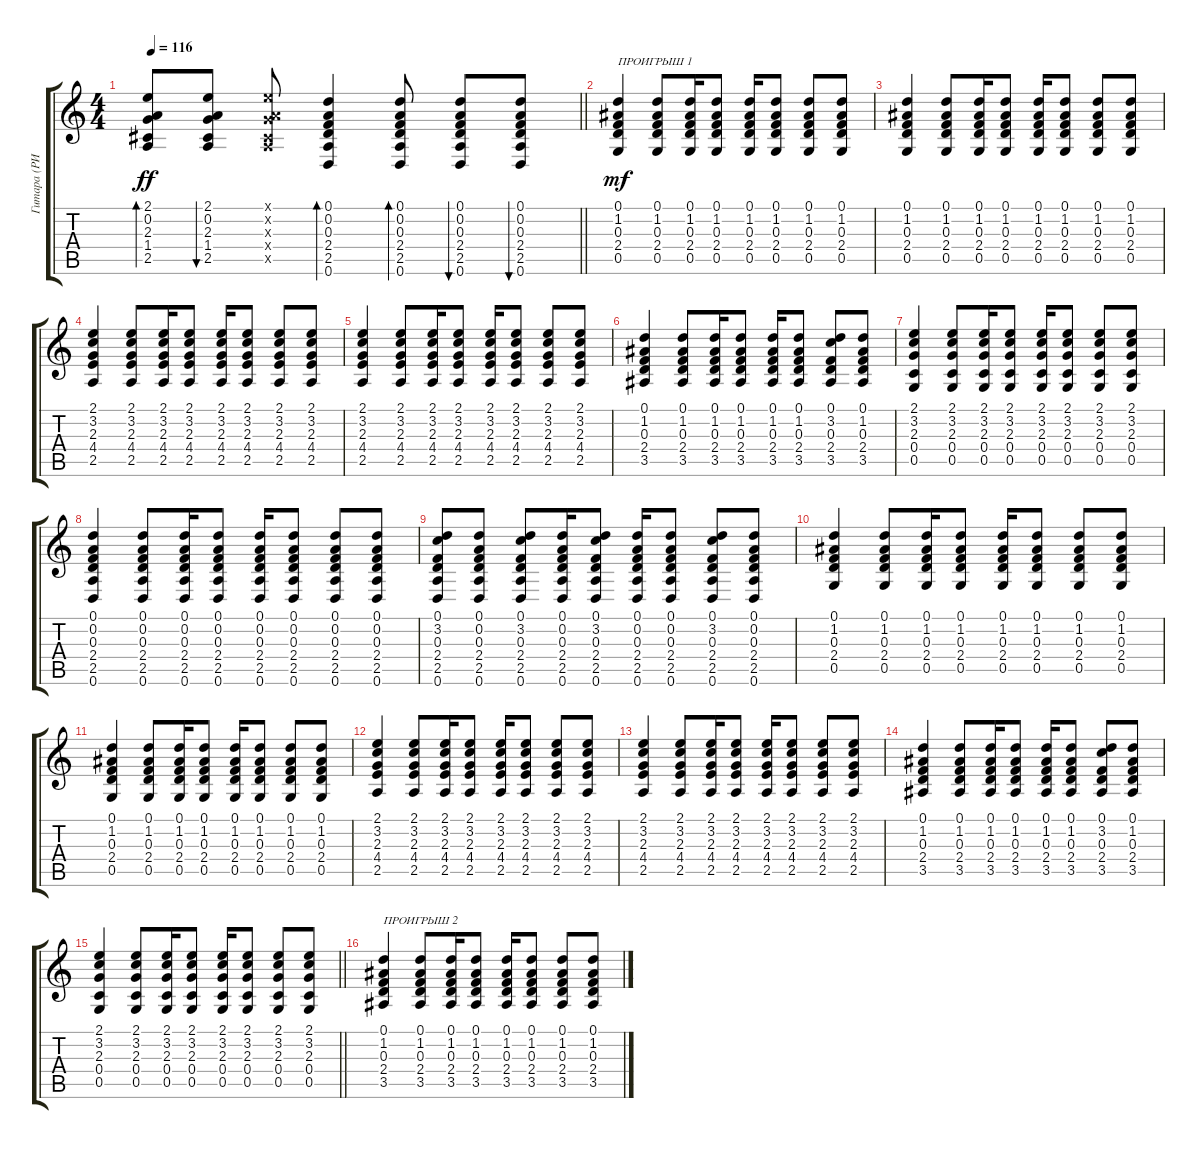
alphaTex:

\track ("Гитара (РИТМ)" "Гитара (РИ") {instrument acousticguitarsteel}
\staff {score tabs}
\tuning (D4 A3 F3 C3 G2 D2) {hide}
\ts (4 4)
\tempo 116
\clef g2
\barLineRight lightlight
\ks c
(2.1 0.2 2.3 1.4 2.5).8{bd 30 dy ff} (2.1 0.2 2.3 1.4 2.5).8{bu 60} (2.1{x} 0.2{x} 2.3{x} 1.4{x} 2.5{x}).8 (0.1 0.2 0.3 2.4 2.5 0.6).4{bd 30} (0.1 0.2 0.3 2.4 2.5 0.6).8{bd 30} (0.1 0.2 0.3 2.4 2.5 0.6).8{bu 60} (0.1 0.2 0.3 2.4 2.5 0.6).8{bu 60} |
(0.1 1.2 0.3 2.4 0.5).4{txt "ПРОИГРЫШ 1" dy mf} (0.1 1.2 0.3 2.4 0.5).8 (0.1 1.2 0.3 2.4 0.5).16 (0.1 1.2 0.3 2.4 0.5).8 (0.1 1.2 0.3 2.4 0.5).16 (0.1 1.2 0.3 2.4 0.5).8 (0.1 1.2 0.3 2.4 0.5).8 (0.1 1.2 0.3 2.4 0.5).8 |
(0.1 1.2 0.3 2.4 0.5).4 (0.1 1.2 0.3 2.4 0.5).8 (0.1 1.2 0.3 2.4 0.5).16 (0.1 1.2 0.3 2.4 0.5).8 (0.1 1.2 0.3 2.4 0.5).16 (0.1 1.2 0.3 2.4 0.5).8 (0.1 1.2 0.3 2.4 0.5).8 (0.1 1.2 0.3 2.4 0.5).8 |
(2.1 3.2 2.3 4.4 2.5).4 (2.1 3.2 2.3 4.4 2.5).8 (2.1 3.2 2.3 4.4 2.5).16 (2.1 3.2 2.3 4.4 2.5).8 (2.1 3.2 2.3 4.4 2.5).16 (2.1 3.2 2.3 4.4 2.5).8 (2.1 3.2 2.3 4.4 2.5).8 (2.1 3.2 2.3 4.4 2.5).8 |
(2.1 3.2 2.3 4.4 2.5).4 (2.1 3.2 2.3 4.4 2.5).8 (2.1 3.2 2.3 4.4 2.5).16 (2.1 3.2 2.3 4.4 2.5).8 (2.1 3.2 2.3 4.4 2.5).16 (2.1 3.2 2.3 4.4 2.5).8 (2.1 3.2 2.3 4.4 2.5).8 (2.1 3.2 2.3 4.4 2.5).8 |
(0.1 1.2 0.3 2.4 3.5).4 (0.1 1.2 0.3 2.4 3.5).8 (0.1 1.2 0.3 2.4 3.5).16 (0.1 1.2 0.3 2.4 3.5).8 (0.1 1.2 0.3 2.4 3.5).16 (0.1 1.2 0.3 2.4 3.5).8 (0.1 3.2 0.3 2.4 3.5).8 (0.1 1.2 0.3 2.4 3.5).8 |
(2.1 3.2 2.3 0.4 0.5).4 (2.1 3.2 2.3 0.4 0.5).8 (2.1 3.2 2.3 0.4 0.5).16 (2.1 3.2 2.3 0.4 0.5).8 (2.1 3.2 2.3 0.4 0.5).16 (2.1 3.2 2.3 0.4 0.5).8 (2.1 3.2 2.3 0.4 0.5).8 (2.1 3.2 2.3 0.4 0.5).8 |
(0.1 0.2 0.3 2.4 2.5 0.6).4 (0.1 0.2 0.3 2.4 2.5 0.6).8 (0.1 0.2 0.3 2.4 2.5 0.6).16 (0.1 0.2 0.3 2.4 2.5 0.6).8 (0.1 0.2 0.3 2.4 2.5 0.6).16 (0.1 0.2 0.3 2.4 2.5 0.6).8 (0.1 0.2 0.3 2.4 2.5 0.6).8 (0.1 0.2 0.3 2.4 2.5 0.6).8 |
(0.1 3.2 0.3 2.4 2.5 0.6).8 (0.1 0.2 0.3 2.4 2.5 0.6).8 (0.1 3.2 0.3 2.4 2.5 0.6).8 (0.1 0.2 0.3 2.4 2.5 0.6).16 (0.1 3.2 0.3 2.4 2.5 0.6).8 (0.1 0.2 0.3 2.4 2.5 0.6).16 (0.1 0.2 0.3 2.4 2.5 0.6).8 (0.1 3.2 0.3 2.4 2.5 0.6).8 (0.1 0.2 0.3 2.4 2.5 0.6).8 |
(0.1 1.2 0.3 2.4 0.5).4 (0.1 1.2 0.3 2.4 0.5).8 (0.1 1.2 0.3 2.4 0.5).16 (0.1 1.2 0.3 2.4 0.5).8 (0.1 1.2 0.3 2.4 0.5).16 (0.1 1.2 0.3 2.4 0.5).8 (0.1 1.2 0.3 2.4 0.5).8 (0.1 1.2 0.3 2.4 0.5).8 |
(0.1 1.2 0.3 2.4 0.5).4 (0.1 1.2 0.3 2.4 0.5).8 (0.1 1.2 0.3 2.4 0.5).16 (0.1 1.2 0.3 2.4 0.5).8 (0.1 1.2 0.3 2.4 0.5).16 (0.1 1.2 0.3 2.4 0.5).8 (0.1 1.2 0.3 2.4 0.5).8 (0.1 1.2 0.3 2.4 0.5).8 |
(2.1 3.2 2.3 4.4 2.5).4 (2.1 3.2 2.3 4.4 2.5).8 (2.1 3.2 2.3 4.4 2.5).16 (2.1 3.2 2.3 4.4 2.5).8 (2.1 3.2 2.3 4.4 2.5).16 (2.1 3.2 2.3 4.4 2.5).8 (2.1 3.2 2.3 4.4 2.5).8 (2.1 3.2 2.3 4.4 2.5).8 |
(2.1 3.2 2.3 4.4 2.5).4 (2.1 3.2 2.3 4.4 2.5).8 (2.1 3.2 2.3 4.4 2.5).16 (2.1 3.2 2.3 4.4 2.5).8 (2.1 3.2 2.3 4.4 2.5).16 (2.1 3.2 2.3 4.4 2.5).8 (2.1 3.2 2.3 4.4 2.5).8 (2.1 3.2 2.3 4.4 2.5).8 |
(0.1 1.2 0.3 2.4 3.5).4 (0.1 1.2 0.3 2.4 3.5).8 (0.1 1.2 0.3 2.4 3.5).16 (0.1 1.2 0.3 2.4 3.5).8 (0.1 1.2 0.3 2.4 3.5).16 (0.1 1.2 0.3 2.4 3.5).8 (0.1 3.2 0.3 2.4 3.5).8 (0.1 1.2 0.3 2.4 3.5).8 |
\barLineRight lightlight
(2.1 3.2 2.3 0.4 0.5).4 (2.1 3.2 2.3 0.4 0.5).8 (2.1 3.2 2.3 0.4 0.5).16 (2.1 3.2 2.3 0.4 0.5).8 (2.1 3.2 2.3 0.4 0.5).16 (2.1 3.2 2.3 0.4 0.5).8 (2.1 3.2 2.3 0.4 0.5).8 (2.1 3.2 2.3 0.4 0.5).8 |
(0.1 1.2 0.3 2.4 3.5).4{txt "ПРОИГРЫШ 2"} (0.1 1.2 0.3 2.4 3.5).8 (0.1 1.2 0.3 2.4 3.5).16 (0.1 1.2 0.3 2.4 3.5).8 (0.1 1.2 0.3 2.4 3.5).16 (0.1 1.2 0.3 2.4 3.5).8 (0.1 1.2 0.3 2.4 3.5).8 (0.1 1.2 0.3 2.4 3.5).8
